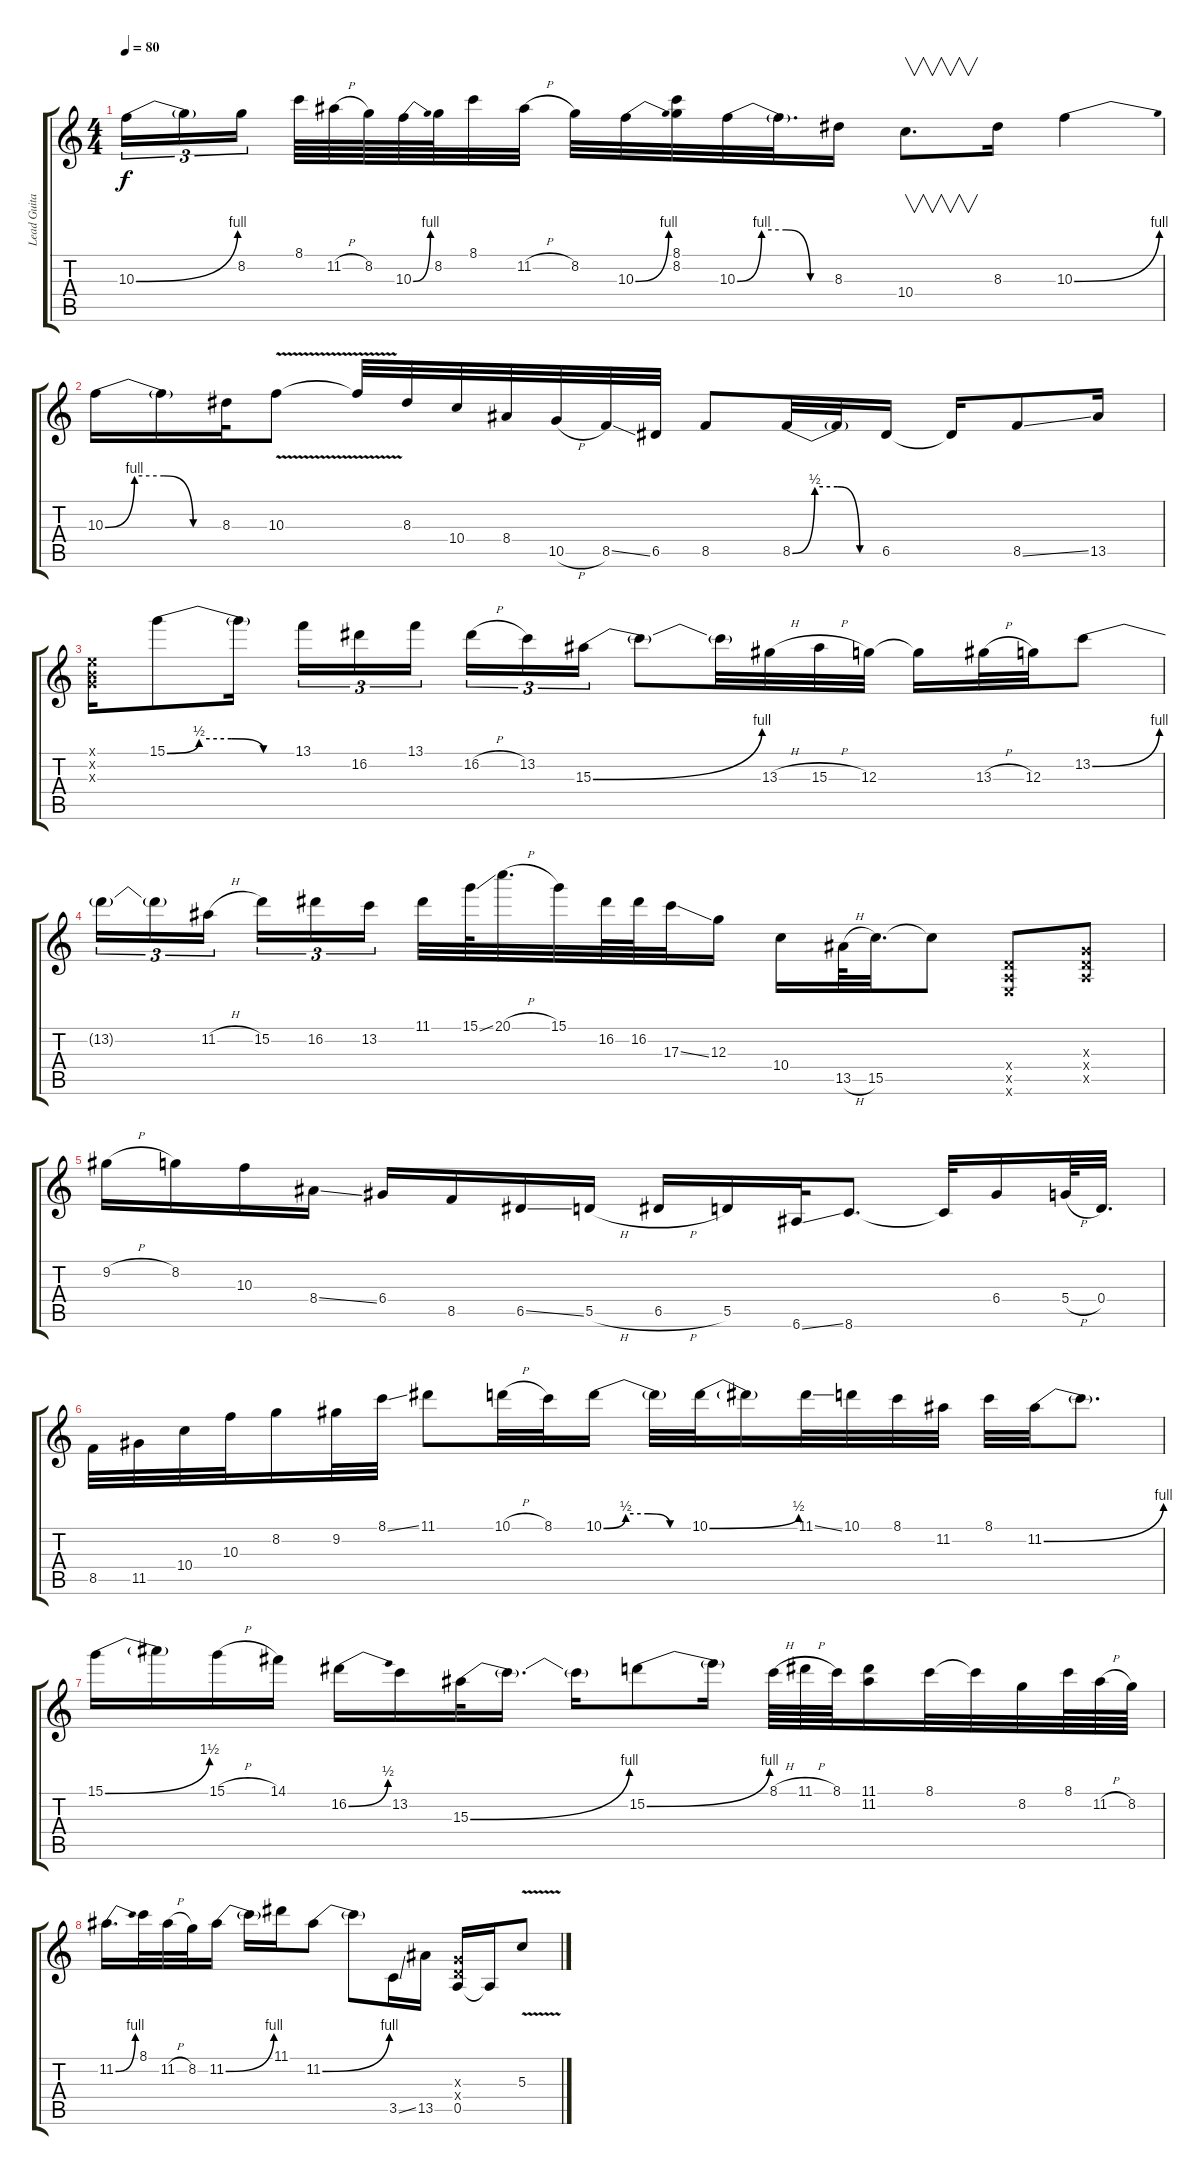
\track ("Lead Guitar" "Lead Guita") {instrument distortionguitar}
\staff {score tabs}
\tuning (E4 B3 G3 D3 A2 E2) {hide}
\ts (4 4)
\tempo 80
\clef g2
\ks c
10.3{be (bend 0 0 60 4)}.16{tu (3 2) dy f} 10.3{t}.16{tu (3 2)} 8.2.16{tu (3 2) beam splitsecondary} 8.1.64 11.2{h}.64 8.2.64 10.3{be (bend 0 0 60 4)}.64 8.2.64 8.1.32 11.2{h}.32 8.2.32 10.3{be (bend 0 0 60 4)}.32 (8.1 8.2).32 10.3{be (custom 0 0 15 4 30 4 45 0 60 0)}.32 10.3{t}.32{d} 8.3.16 10.4.8{v d} 8.3.16 10.3{be (bend 0 0 60 4)}.4 |
10.3{be (custom 0 0 15 4 30 4 45 0 60 0)}.16 10.3{t}.16 8.3.32 10.3{v}.8 10.3{t}.32 8.3.32 10.4.32 8.4.32 10.5{h}.32 8.5{ss}.32 6.5.32 8.5.8 8.5{be (custom 0 0 15 2 30 2 45 0 60 0)}.32 8.5{t}.32 6.5.16 6.5{t}.16 8.5{ss}.8 13.5.16 |
(0.1{x} 0.2{x} 0.3{x}).16 15.1{be (custom 0 0 15 2 30 2 45 0 60 0)}.8 15.1{t}.16 13.1.16{tu (3 2)} 16.2.16{tu (3 2)} 13.1.16{tu (3 2) beam splitsecondary} 16.2{h}.16{tu (3 2)} 13.2.16{tu (3 2)} 15.3{be (bend 0 0 60 4)}.16{tu (3 2)} 15.3{t}.8 15.3{t}.32 13.3{h}.32 15.3{h}.32 12.3.32 12.3{t}.16 13.3{h}.32 12.3.32 13.2{be (bend 0 0 60 4)}.8 |
13.2{t}.16{tu (3 2)} 13.2{t}.16{tu (3 2)} 11.2{h}.16{tu (3 2) beam splitsecondary} 15.2.16{tu (3 2)} 16.2.16{tu (3 2)} 13.2.16{tu (3 2)} 11.1.32 15.1{ss}.64 20.1{h}.32{d} 15.1.32 16.2.64 16.2.64 17.3{ss}.32 12.3.16 10.4.16 13.5{h}.64 15.5.32{d} 15.5{t}.8 (0.4{x} 0.5{x} 0.6{x}).8 (0.3{x} 0.4{x} 0.5{x}).8 |
9.2{h}.16 8.2.16 10.3.16 8.4{ss}.16 6.4.16 8.5.16 6.5{ss}.16 5.5{h}.16 6.5{h}.16 5.5.16 6.6{ss}.32 8.6.8{d} 8.6{t}.32 6.4.16 5.4{h}.64 0.4.32{d} |
8.5.32 11.5.32 10.4.32 10.3.32 8.2.16 9.2.32 8.1{ss}.32 11.1.8 10.1{h}.32 8.1.32 10.1{be (custom 0 0 15 2 30 2 45 0 60 0)}.16 10.1{t}.32 10.1{be (bend 0 0 60 2)}.32 10.1{t}.16 11.1{ss}.32 10.1.32 8.1.32 11.2.32 8.1.32 11.2{be (bend 0 0 60 4)}.32 11.2{t}.8{d} |
15.1{be (bend 0 0 60 6)}.16 15.1{t}.16 15.1{h}.16 14.1.16 16.2{be (bend 0 0 60 2)}.16 13.2.16 15.3{be (bend 0 0 60 4)}.32 15.3{t}.16{d} 15.3{t}.16 15.2{be (bend 0 0 60 4)}.8 15.2{t}.16 8.1{h}.64 11.1{h}.64 8.1.64 (11.1 11.2).16 8.1.32 8.1{t}.32 8.2.32 8.1.64 11.2{h}.64 8.2.64 |
11.2{be (bend 0 0 60 4)}.16{d} 8.1.32 11.2{h}.32 8.2.32 11.2{be (bend 0 0 60 4)}.16 11.2{t}.16 11.1.16 11.2{be (bend 0 0 60 4)}.8 11.2{t}.8 3.5{ss}.16 13.5.16 (0.3{x} 0.4{x} 0.5).16 0.5{t}.16 5.3{v}.8
